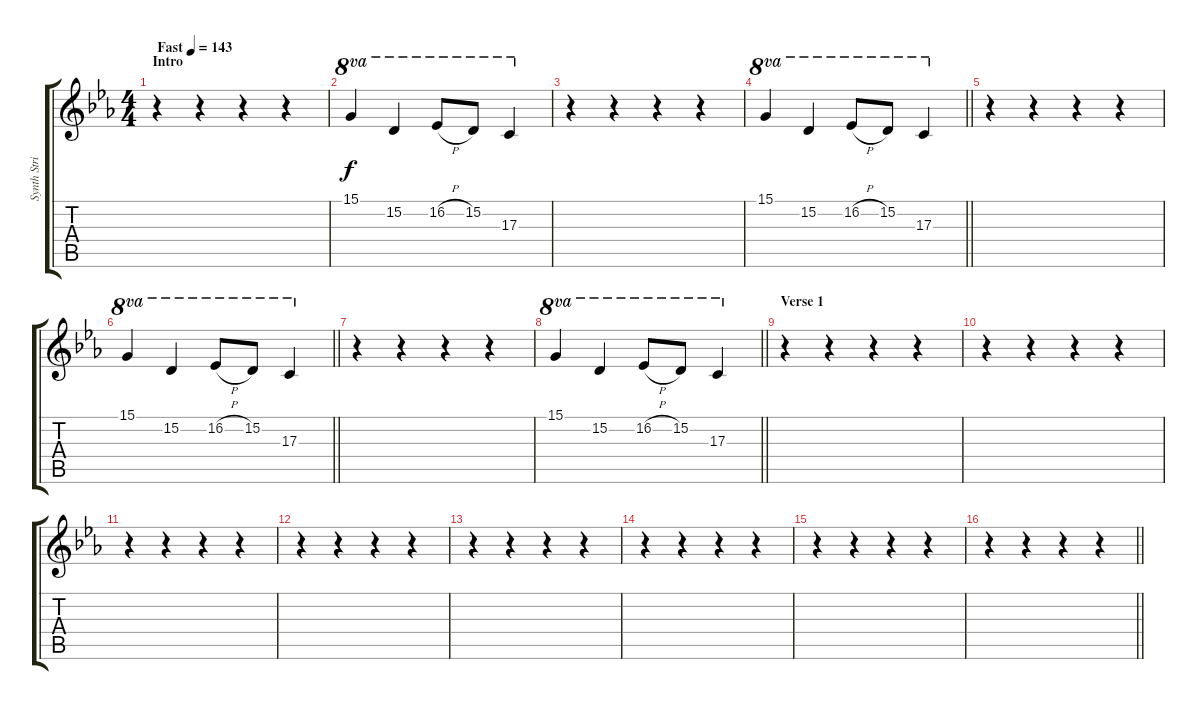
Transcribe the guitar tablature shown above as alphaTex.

\track ("Synth Strings" "Synth Stri") {instrument synthstrings1}
\staff {score tabs}
\tuning (E4 B3 G3 D3 A2 E2) {hide}
\ts (4 4)
\section ("" "Intro")
\tempo (143 "Fast")
\clef g2
\ks cminor
r.4{dy f instrument synthstrings1} r.4 r.4 r.4 |
15.1.4{ot 8va} 15.2.4{ot 8va} 16.2{h}.8{ot 8va} 15.2.8{ot 8va} 17.3.4{ot 8va} |
r.4 r.4 r.4 r.4 |
\barLineRight lightlight
15.1.4{ot 8va} 15.2.4{ot 8va} 16.2{h}.8{ot 8va} 15.2.8{ot 8va} 17.3.4{ot 8va} |
r.4 r.4 r.4 r.4 |
\barLineRight lightlight
15.1.4{ot 8va} 15.2.4{ot 8va} 16.2{h}.8{ot 8va} 15.2.8{ot 8va} 17.3.4{ot 8va} |
r.4 r.4 r.4 r.4 |
\barLineRight lightlight
15.1.4{ot 8va} 15.2.4{ot 8va} 16.2{h}.8{ot 8va} 15.2.8{ot 8va} 17.3.4{ot 8va} |
\section ("" "Verse 1")
r.4 r.4 r.4 r.4 |
r.4 r.4 r.4 r.4 |
r.4 r.4 r.4 r.4 |
r.4 r.4 r.4 r.4 |
r.4 r.4 r.4 r.4 |
r.4 r.4 r.4 r.4 |
r.4 r.4 r.4 r.4 |
\barLineRight lightlight
r.4 r.4 r.4 r.4
